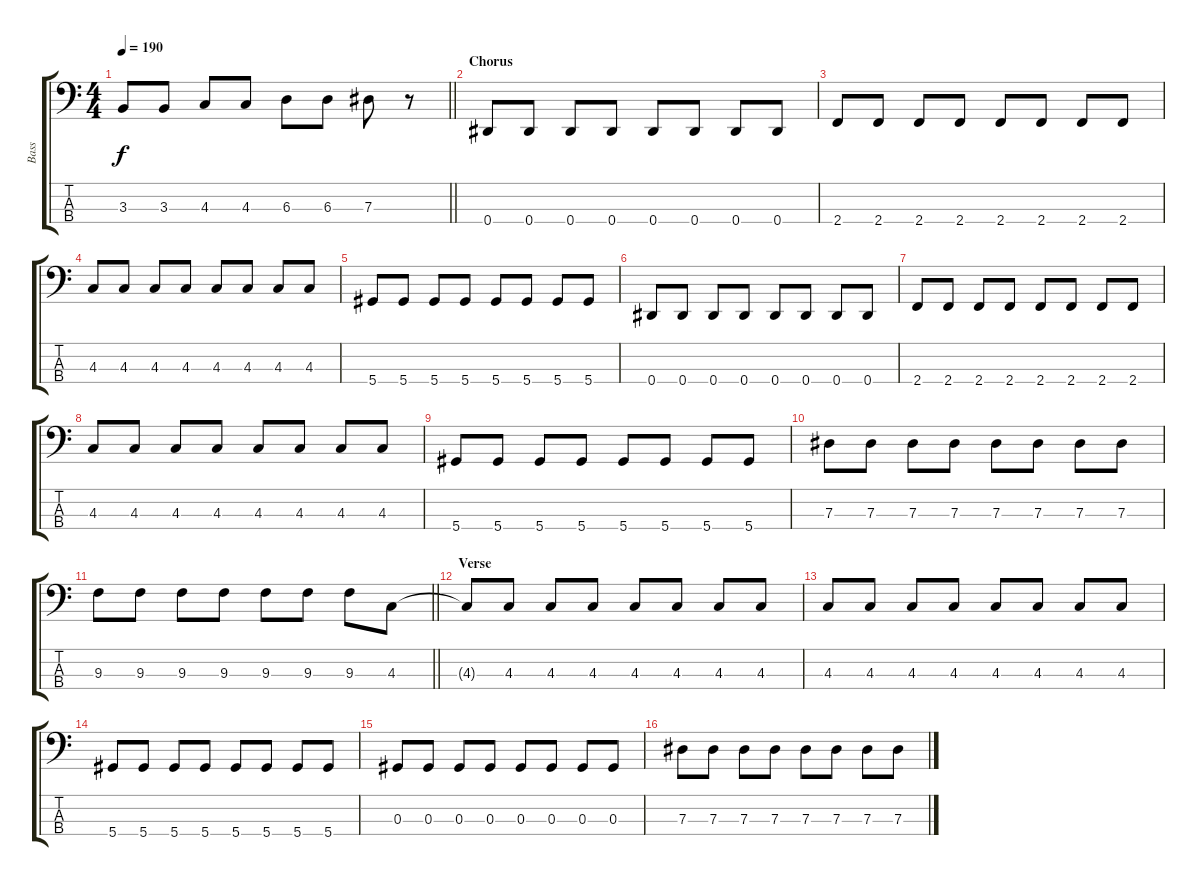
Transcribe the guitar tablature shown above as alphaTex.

\track ("Bass" "Bass") {instrument electricbasspick}
\staff {score tabs}
\tuning (Gb2 Db2 Ab1 Eb1) {hide}
\ts (4 4)
\tempo 190
\clef f4
\barLineRight lightlight
\ks c
3.3.8{dy f} 3.3.8 4.3.8 4.3.8 6.3.8 6.3.8 7.3.8 r.8 |
\section ("" "Chorus ")
0.4.8 0.4.8 0.4.8 0.4.8 0.4.8 0.4.8 0.4.8 0.4.8 |
2.4.8 2.4.8 2.4.8 2.4.8 2.4.8 2.4.8 2.4.8 2.4.8 |
4.3.8 4.3.8 4.3.8 4.3.8 4.3.8 4.3.8 4.3.8 4.3.8 |
5.4.8 5.4.8 5.4.8 5.4.8 5.4.8 5.4.8 5.4.8 5.4.8 |
0.4.8 0.4.8 0.4.8 0.4.8 0.4.8 0.4.8 0.4.8 0.4.8 |
2.4.8 2.4.8 2.4.8 2.4.8 2.4.8 2.4.8 2.4.8 2.4.8 |
4.3.8 4.3.8 4.3.8 4.3.8 4.3.8 4.3.8 4.3.8 4.3.8 |
5.4.8 5.4.8 5.4.8 5.4.8 5.4.8 5.4.8 5.4.8 5.4.8 |
7.3.8 7.3.8 7.3.8 7.3.8 7.3.8 7.3.8 7.3.8 7.3.8 |
\barLineRight lightlight
9.3.8 9.3.8 9.3.8 9.3.8 9.3.8 9.3.8 9.3.8 4.3.8 |
\section ("" "Verse ")
4.3{t}.8 4.3.8 4.3.8 4.3.8 4.3.8 4.3.8 4.3.8 4.3.8 |
4.3.8 4.3.8 4.3.8 4.3.8 4.3.8 4.3.8 4.3.8 4.3.8 |
5.4.8 5.4.8 5.4.8 5.4.8 5.4.8 5.4.8 5.4.8 5.4.8 |
0.3.8 0.3.8 0.3.8 0.3.8 0.3.8 0.3.8 0.3.8 0.3.8 |
7.3.8 7.3.8 7.3.8 7.3.8 7.3.8 7.3.8 7.3.8 7.3.8
